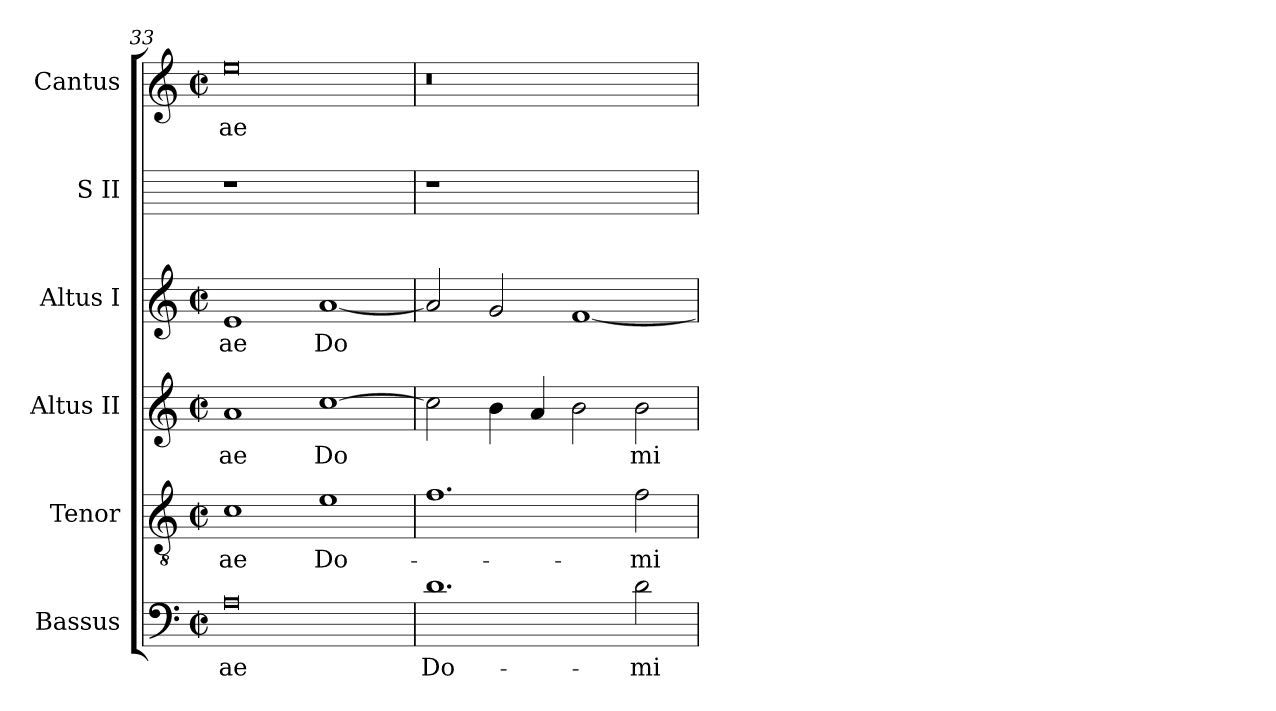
**kern	**text	**kern	**text	**kern	**text	**kern	**text	**kern	**kern	**text
*part6	*part6	*part5	*part5	*part4	*part4	*part3	*part3	*part2	*part1	*part1
*staff6	*staff6	*staff5	*staff5	*staff4	*staff4	*staff3	*staff3	*staff2	*staff1	*staff1
*I"Bassus	*	*I"Tenor	*	*I"Altus II	*	*I"Altus I	*	*I"S II	*I"Cantus	*
*I'B	*	*I'T	*	*I'A II	*	*I'A I	*	*	*	*
*clefF4	*	*clefGv2	*	*clefG2	*	*clefG2	*	*	*clefG2	*
*M2/2	*	*M2/2	*	*M2/2	*	*M2/2	*	*	*M2/2	*
*met(c|)	*	*met(c|)	*	*met(c|)	*	*met(c|)	*	*	*met(c|)	*
=33	=33	=33	=33	=33	=33	=33	=33	=33	=33	=33
!	!LO:LY:b:cj	!	!LO:LY:b:cj	!	!LO:LY:b:cj	!	!LO:LY:b:cj	!	!	!LO:LY:b:cj
0A	-ae	1c	-ae	1a	ae	1e	ae	1r	0ee	ae
!	!	!	!LO:LY:b:cj	!	!LO:LY:b:cj	!	!LO:LY:b:cj	!	!	!
.	.	1e	Do-	[>1cc	Do	[<1a	Do	1ryy	.	.
=34	=34	=34	=34	=34	=34	=34	=34	=34	=34	=34
!	!LO:LY:b:cj	!	!	!	!	!	!	!	!	!
1.d	Do-	1.f	.	2cc\]	.	2a/]	.	1r	0r	.
.	.	.	.	4b\	.	2g/	.	.	.	.
.	.	.	.	4a/	.	.	.	.	.	.
.	.	.	.	2b\	.	[<1f	.	1ryy	.	.
!	!LO:LY:b:cj	!	!LO:LY:b:cj	!	!LO:LY:b:cj	!	!	!	!	!
2d\	-mi-	2f\	-mi-	2b\	mi	.	.	.	.	.
=	=	=	=	=	=	=	=	=	=	=
*-	*-	*-	*-	*-	*-	*-	*-	*-	*-	*-
